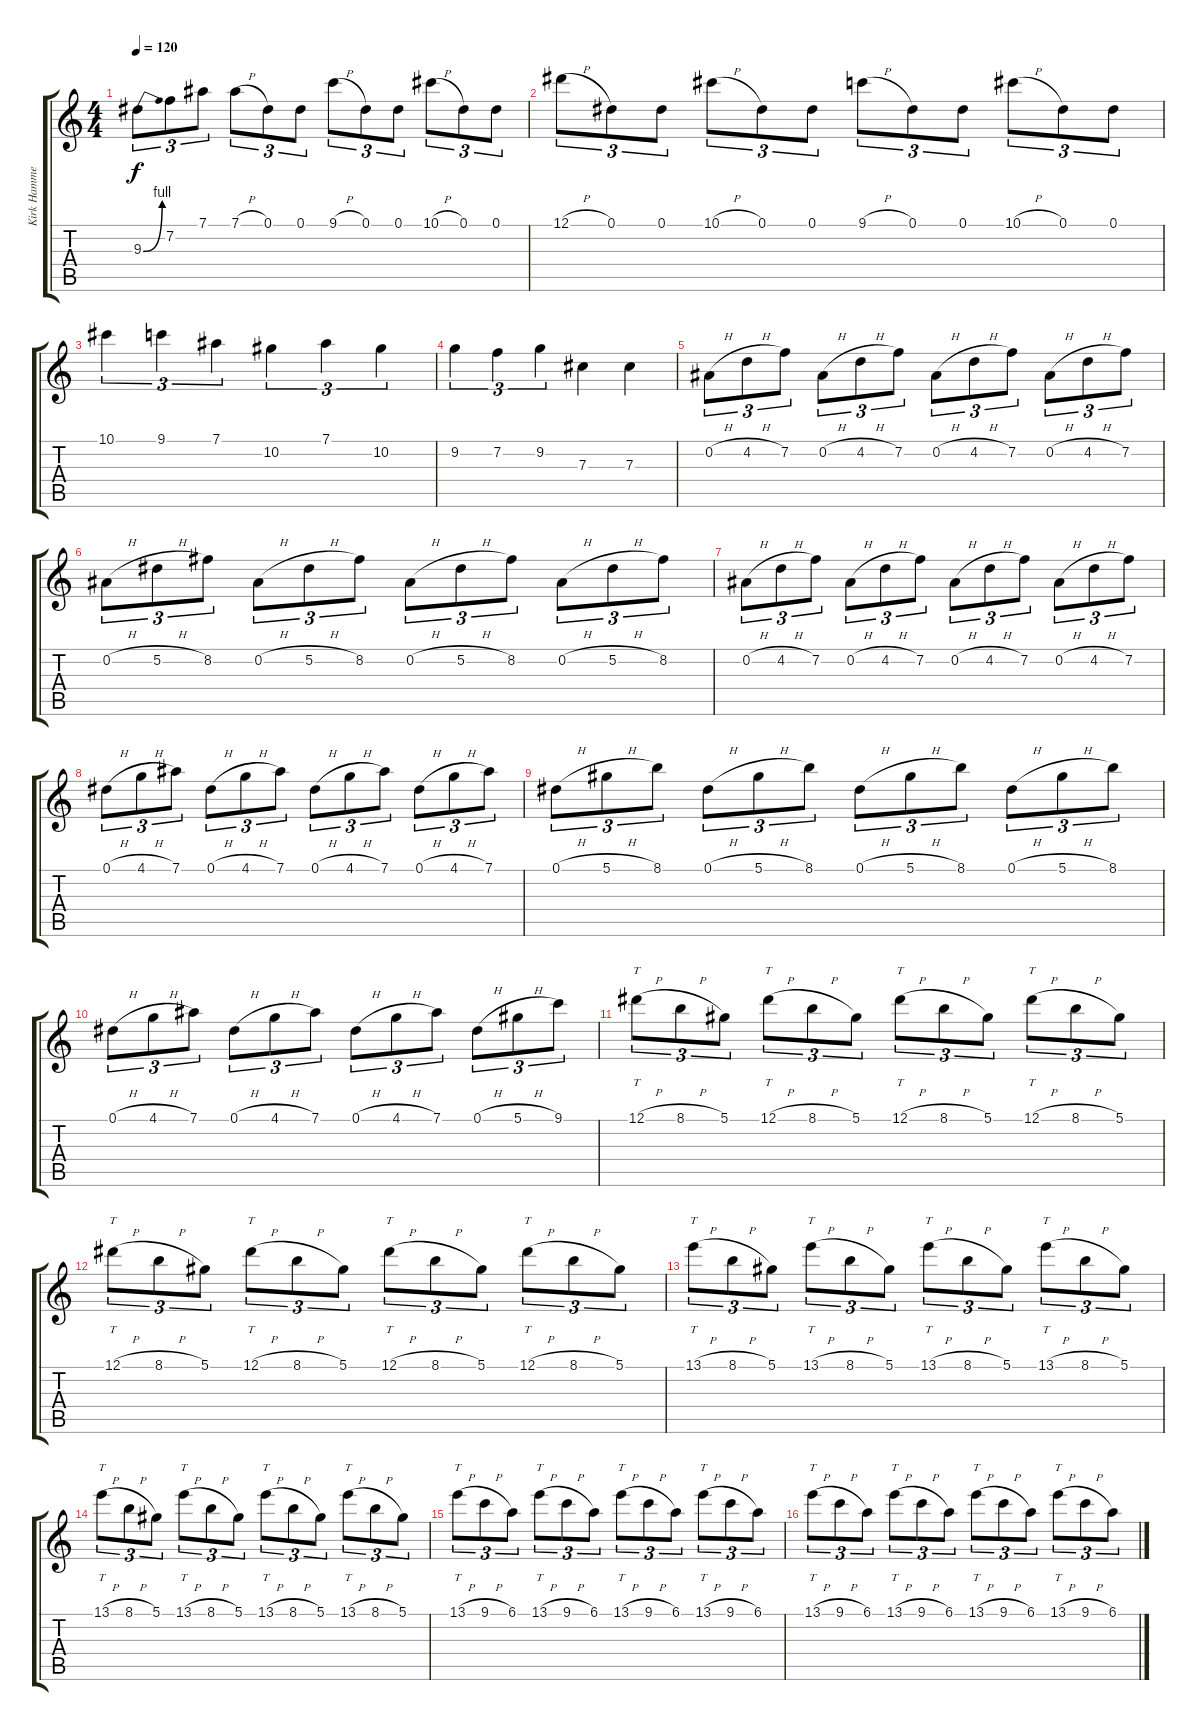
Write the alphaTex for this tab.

\track ("Kirk Hammett (Distortion Guitar)" "Kirk Hamme") {instrument overdrivenguitar}
\staff {score tabs}
\tuning (Eb4 Bb3 Gb3 Db3 Ab2 Eb2) {hide}
\ts (4 4)
\tempo 120
\clef g2
\ks c
9.3{be (bend 0 0 60 4)}.8{tu (3 2) dy f} 7.2.8{tu (3 2)} 7.1.8{tu (3 2)} 7.1{h}.8{tu (3 2)} 0.1.8{tu (3 2)} 0.1.8{tu (3 2)} 9.1{h}.8{tu (3 2)} 0.1.8{tu (3 2)} 0.1.8{tu (3 2)} 10.1{h}.8{tu (3 2)} 0.1.8{tu (3 2)} 0.1.8{tu (3 2)} |
12.1{h}.8{tu (3 2)} 0.1.8{tu (3 2)} 0.1.8{tu (3 2)} 10.1{h}.8{tu (3 2)} 0.1.8{tu (3 2)} 0.1.8{tu (3 2)} 9.1{h}.8{tu (3 2)} 0.1.8{tu (3 2)} 0.1.8{tu (3 2)} 10.1{h}.8{tu (3 2)} 0.1.8{tu (3 2)} 0.1.8{tu (3 2)} |
10.1.4{tu (3 2)} 9.1.4{tu (3 2)} 7.1.4{tu (3 2)} 10.2.4{tu (3 2)} 7.1.4{tu (3 2)} 10.2.4{tu (3 2)} |
9.2.4{tu (3 2)} 7.2.4{tu (3 2)} 9.2.4{tu (3 2)} 7.3.4 7.3.4 |
0.2{h}.8{tu (3 2)} 4.2{h}.8{tu (3 2)} 7.2.8{tu (3 2)} 0.2{h}.8{tu (3 2)} 4.2{h}.8{tu (3 2)} 7.2.8{tu (3 2)} 0.2{h}.8{tu (3 2)} 4.2{h}.8{tu (3 2)} 7.2.8{tu (3 2)} 0.2{h}.8{tu (3 2)} 4.2{h}.8{tu (3 2)} 7.2.8{tu (3 2)} |
0.2{h}.8{tu (3 2)} 5.2{h}.8{tu (3 2)} 8.2.8{tu (3 2)} 0.2{h}.8{tu (3 2)} 5.2{h}.8{tu (3 2)} 8.2.8{tu (3 2)} 0.2{h}.8{tu (3 2)} 5.2{h}.8{tu (3 2)} 8.2.8{tu (3 2)} 0.2{h}.8{tu (3 2)} 5.2{h}.8{tu (3 2)} 8.2.8{tu (3 2)} |
0.2{h}.8{tu (3 2)} 4.2{h}.8{tu (3 2)} 7.2.8{tu (3 2)} 0.2{h}.8{tu (3 2)} 4.2{h}.8{tu (3 2)} 7.2.8{tu (3 2)} 0.2{h}.8{tu (3 2)} 4.2{h}.8{tu (3 2)} 7.2.8{tu (3 2)} 0.2{h}.8{tu (3 2)} 4.2{h}.8{tu (3 2)} 7.2.8{tu (3 2)} |
0.1{h}.8{tu (3 2)} 4.1{h}.8{tu (3 2)} 7.1.8{tu (3 2)} 0.1{h}.8{tu (3 2)} 4.1{h}.8{tu (3 2)} 7.1.8{tu (3 2)} 0.1{h}.8{tu (3 2)} 4.1{h}.8{tu (3 2)} 7.1.8{tu (3 2)} 0.1{h}.8{tu (3 2)} 4.1{h}.8{tu (3 2)} 7.1.8{tu (3 2)} |
0.1{h}.8{tu (3 2)} 5.1{h}.8{tu (3 2)} 8.1.8{tu (3 2)} 0.1{h}.8{tu (3 2)} 5.1{h}.8{tu (3 2)} 8.1.8{tu (3 2)} 0.1{h}.8{tu (3 2)} 5.1{h}.8{tu (3 2)} 8.1.8{tu (3 2)} 0.1{h}.8{tu (3 2)} 5.1{h}.8{tu (3 2)} 8.1.8{tu (3 2)} |
0.1{h}.8{tu (3 2)} 4.1{h}.8{tu (3 2)} 7.1.8{tu (3 2)} 0.1{h}.8{tu (3 2)} 4.1{h}.8{tu (3 2)} 7.1.8{tu (3 2)} 0.1{h}.8{tu (3 2)} 4.1{h}.8{tu (3 2)} 7.1.8{tu (3 2)} 0.1{h}.8{tu (3 2)} 5.1{h}.8{tu (3 2)} 9.1.8{tu (3 2)} |
12.1{h}.8{tt tu (3 2)} 8.1{h}.8{tu (3 2)} 5.1.8{tu (3 2)} 12.1{h}.8{tt tu (3 2)} 8.1{h}.8{tu (3 2)} 5.1.8{tu (3 2)} 12.1{h}.8{tt tu (3 2)} 8.1{h}.8{tu (3 2)} 5.1.8{tu (3 2)} 12.1{h}.8{tt tu (3 2)} 8.1{h}.8{tu (3 2)} 5.1.8{tu (3 2)} |
12.1{h}.8{tt tu (3 2)} 8.1{h}.8{tu (3 2)} 5.1.8{tu (3 2)} 12.1{h}.8{tt tu (3 2)} 8.1{h}.8{tu (3 2)} 5.1.8{tu (3 2)} 12.1{h}.8{tt tu (3 2)} 8.1{h}.8{tu (3 2)} 5.1.8{tu (3 2)} 12.1{h}.8{tt tu (3 2)} 8.1{h}.8{tu (3 2)} 5.1.8{tu (3 2)} |
13.1{h}.8{tt tu (3 2)} 8.1{h}.8{tu (3 2)} 5.1.8{tu (3 2)} 13.1{h}.8{tt tu (3 2)} 8.1{h}.8{tu (3 2)} 5.1.8{tu (3 2)} 13.1{h}.8{tt tu (3 2)} 8.1{h}.8{tu (3 2)} 5.1.8{tu (3 2)} 13.1{h}.8{tt tu (3 2)} 8.1{h}.8{tu (3 2)} 5.1.8{tu (3 2)} |
13.1{h}.8{tt tu (3 2)} 8.1{h}.8{tu (3 2)} 5.1.8{tu (3 2)} 13.1{h}.8{tt tu (3 2)} 8.1{h}.8{tu (3 2)} 5.1.8{tu (3 2)} 13.1{h}.8{tt tu (3 2)} 8.1{h}.8{tu (3 2)} 5.1.8{tu (3 2)} 13.1{h}.8{tt tu (3 2)} 8.1{h}.8{tu (3 2)} 5.1.8{tu (3 2)} |
13.1{h}.8{tt tu (3 2)} 9.1{h}.8{tu (3 2)} 6.1.8{tu (3 2)} 13.1{h}.8{tt tu (3 2)} 9.1{h}.8{tu (3 2)} 6.1.8{tu (3 2)} 13.1{h}.8{tt tu (3 2)} 9.1{h}.8{tu (3 2)} 6.1.8{tu (3 2)} 13.1{h}.8{tt tu (3 2)} 9.1{h}.8{tu (3 2)} 6.1.8{tu (3 2)} |
13.1{h}.8{tt tu (3 2)} 9.1{h}.8{tu (3 2)} 6.1.8{tu (3 2)} 13.1{h}.8{tt tu (3 2)} 9.1{h}.8{tu (3 2)} 6.1.8{tu (3 2)} 13.1{h}.8{tt tu (3 2)} 9.1{h}.8{tu (3 2)} 6.1.8{tu (3 2)} 13.1{h}.8{tt tu (3 2)} 9.1{h}.8{tu (3 2)} 6.1.8{tu (3 2)}
